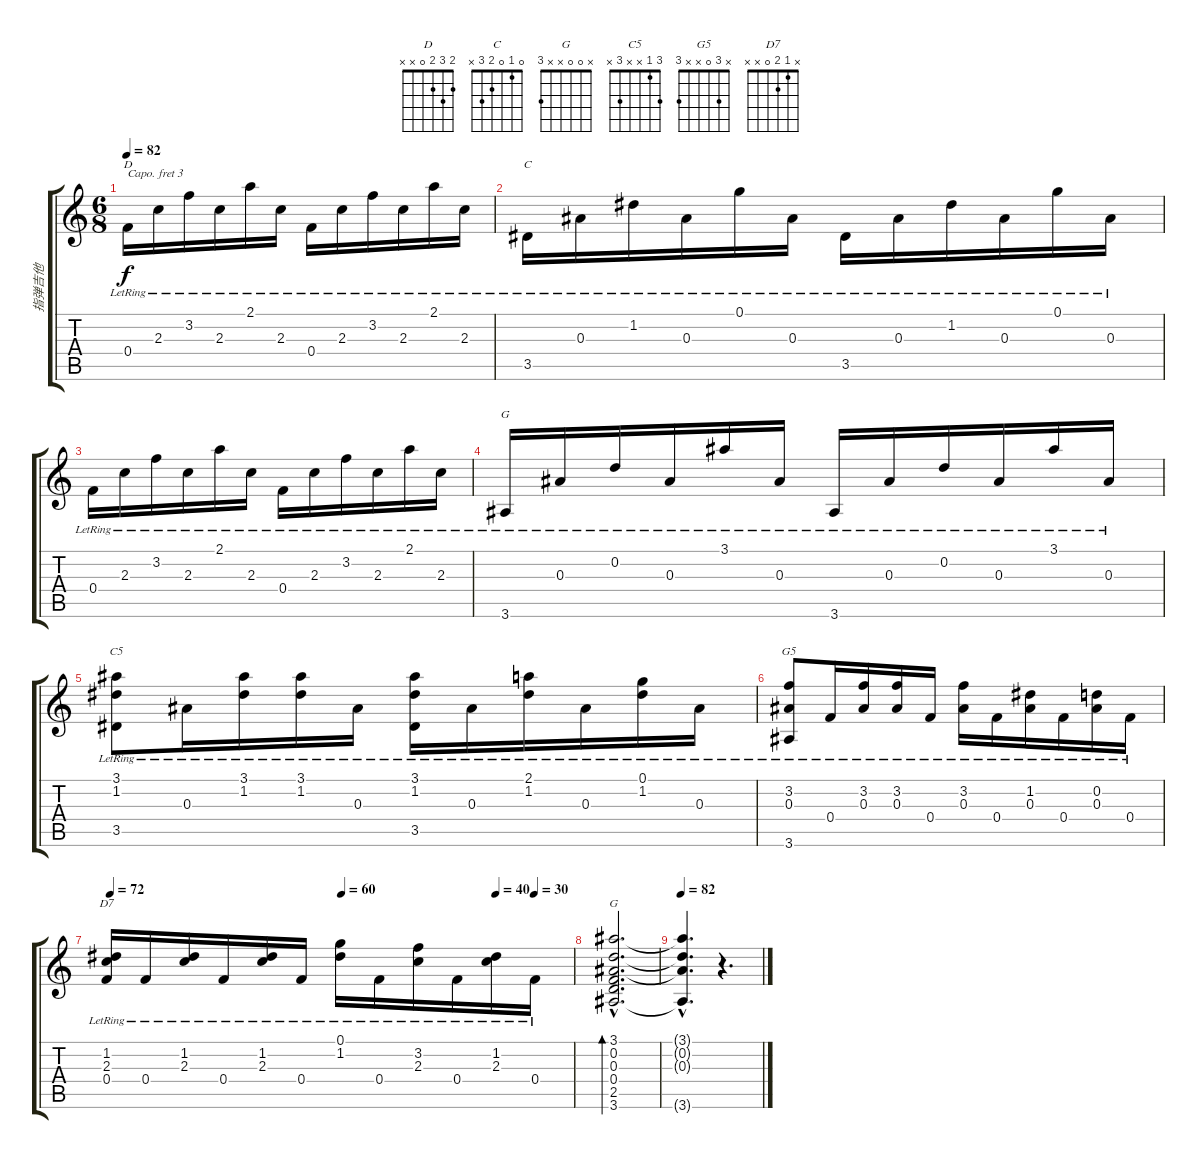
\track ("指弹吉他" "指弹吉他") {instrument acousticguitarnylon}
\staff {score tabs}
\capo 3
\tuning (E4 B3 G3 D3 A2 E2) {hide}
\chord ("D" 2 3 2 0 x x)
\chord ("C" 0 1 0 2 3 x)
\chord ("G" 3 0 0 0 2 3)
\chord ("C5" 3 1 x x 3 x)
\chord ("G5" x 3 0 x x 3)
\chord ("D7" x 1 2 0 x x)
\chord ("G" x 0 0 x x 3)
\ts (6 8)
\tempo 82
\clef g2
\ks c
0.4{lr}.16{ch "D" dy f} 2.3{lr}.16 3.2{lr}.16 2.3{lr}.16 2.1{lr}.16 2.3{lr}.16 0.4{lr}.16 2.3{lr}.16 3.2{lr}.16 2.3{lr}.16 2.1{lr}.16 2.3{lr}.16 |
3.5{lr}.16{ch "C"} 0.3{lr}.16 1.2{lr}.16 0.3{lr}.16 0.1{lr}.16 0.3{lr}.16 3.5{lr}.16 0.3{lr}.16 1.2{lr}.16 0.3{lr}.16 0.1{lr}.16 0.3{lr}.16 |
0.4{lr}.16 2.3{lr}.16 3.2{lr}.16 2.3{lr}.16 2.1{lr}.16 2.3{lr}.16 0.4{lr}.16 2.3{lr}.16 3.2{lr}.16 2.3{lr}.16 2.1{lr}.16 2.3{lr}.16 |
3.6{lr}.16{ch "G"} 0.3{lr}.16 0.2{lr}.16 0.3{lr}.16 3.1{lr}.16 0.3{lr}.16 3.6{lr}.16 0.3{lr}.16 0.2{lr}.16 0.3{lr}.16 3.1{lr}.16 0.3{lr}.16 |
(3.1{lr} 1.2{lr} 3.5{lr}).8{ch "C5"} 0.3{lr}.16 (3.1{lr} 1.2{lr}).16 (3.1{lr} 1.2{lr}).16 0.3{lr}.16 (3.1{lr} 1.2{lr} 3.5{lr}).16 0.3{lr}.16 (2.1{lr} 1.2{lr}).16 0.3{lr}.16 (0.1{lr} 1.2{lr}).16 0.3{lr}.16 |
(3.2{lr} 0.3{lr} 3.6{lr}).8{ch "G5"} 0.4{lr}.16 (3.2{lr} 0.3{lr}).16 (3.2{lr} 0.3{lr}).16 0.4{lr}.16 (3.2{lr} 0.3{lr}).16 0.4{lr}.16 (1.2{lr} 0.3{lr}).16 0.4{lr}.16 (0.2{lr} 0.3{lr}).16 0.4{lr}.16 |
\tempo 72
\tempo (60 0.5)
\tempo (40 0.8333333333333334)
\tempo (30 0.9166666666666666)
(1.2{lr} 2.3{lr} 0.4{lr}).16{ch "D7"} 0.4{lr}.16 (1.2{lr} 2.3{lr}).16 0.4{lr}.16 (1.2{lr} 2.3{lr}).16 0.4{lr}.16 (0.1{lr} 1.2{lr}).16 0.4{lr}.16 (3.2{lr} 2.3{lr}).16 0.4{lr}.16 (1.2{lr} 2.3{lr}).16 0.4{lr}.16 |
(3.1{hac} 0.2{hac} 0.3{hac} 0.4{hac} 2.5{hac} 3.6{hac}).2{d bd 120 ch "G"} |
\tempo 82
(3.1{hac t} 0.2{hac t} 0.3{hac t} 3.6{hac t}).4{d} r.4{d}
